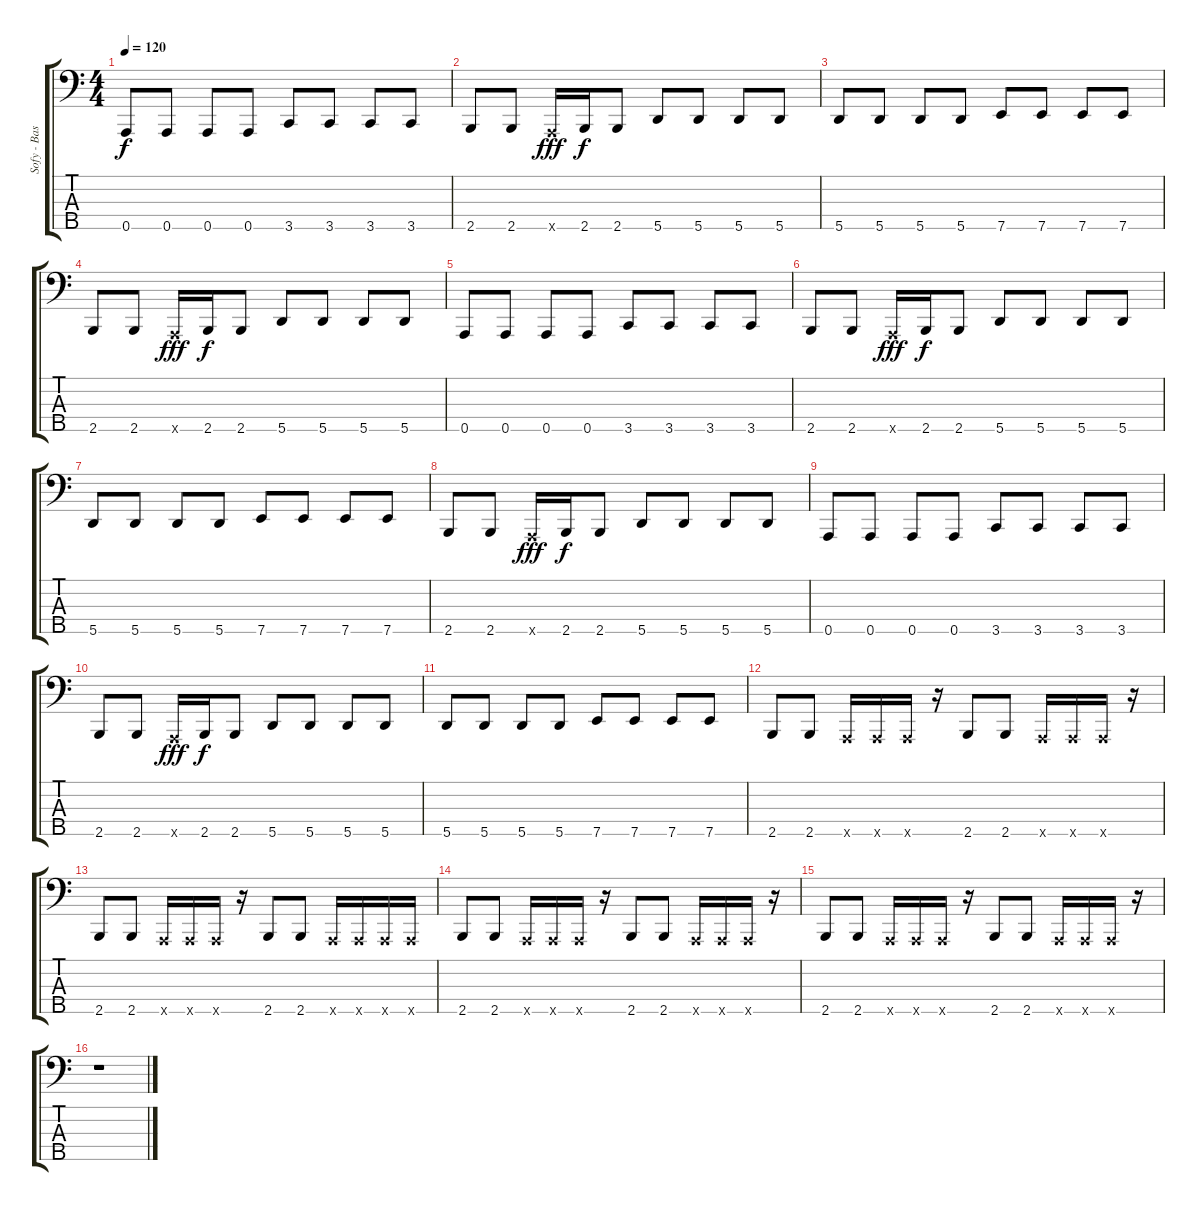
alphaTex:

\track ("Sofy - Basse" "Sofy - Bas") {instrument electricbassfinger}
\staff {score tabs}
\tuning (F2 C2 G1 D1 A0) {hide}
\ts (4 4)
\tempo 120
\clef f4
\ks c
0.5.8{dy f} 0.5.8 0.5.8 0.5.8 3.5.8 3.5.8 3.5.8 3.5.8 |
2.5.8 2.5.8 0.5{x}.16{dy fff} 2.5.16{dy f} 2.5.8 5.5.8 5.5.8 5.5.8 5.5.8 |
5.5.8 5.5.8 5.5.8 5.5.8 7.5.8 7.5.8 7.5.8 7.5.8 |
2.5.8 2.5.8 0.5{x}.16{dy fff} 2.5.16{dy f} 2.5.8 5.5.8 5.5.8 5.5.8 5.5.8 |
0.5.8 0.5.8 0.5.8 0.5.8 3.5.8 3.5.8 3.5.8 3.5.8 |
2.5.8 2.5.8 0.5{x}.16{dy fff} 2.5.16{dy f} 2.5.8 5.5.8 5.5.8 5.5.8 5.5.8 |
5.5.8 5.5.8 5.5.8 5.5.8 7.5.8 7.5.8 7.5.8 7.5.8 |
2.5.8 2.5.8 0.5{x}.16{dy fff} 2.5.16{dy f} 2.5.8 5.5.8 5.5.8 5.5.8 5.5.8 |
0.5.8 0.5.8 0.5.8 0.5.8 3.5.8 3.5.8 3.5.8 3.5.8 |
2.5.8 2.5.8 0.5{x}.16{dy fff} 2.5.16{dy f} 2.5.8 5.5.8 5.5.8 5.5.8 5.5.8 |
5.5.8 5.5.8 5.5.8 5.5.8 7.5.8 7.5.8 7.5.8 7.5.8 |
2.5.8 2.5.8 0.5{x}.16 0.5{x}.16 0.5{x}.16 r.16 2.5.8 2.5.8 0.5{x}.16 0.5{x}.16 0.5{x}.16 r.16 |
2.5.8 2.5.8 0.5{x}.16 0.5{x}.16 0.5{x}.16 r.16 2.5.8 2.5.8 0.5{x}.16 0.5{x}.16 0.5{x}.16 0.5{x}.16 |
2.5.8 2.5.8 0.5{x}.16 0.5{x}.16 0.5{x}.16 r.16 2.5.8 2.5.8 0.5{x}.16 0.5{x}.16 0.5{x}.16 r.16 |
2.5.8 2.5.8 0.5{x}.16 0.5{x}.16 0.5{x}.16 r.16 2.5.8 2.5.8 0.5{x}.16 0.5{x}.16 0.5{x}.16 r.16 |
r.1
